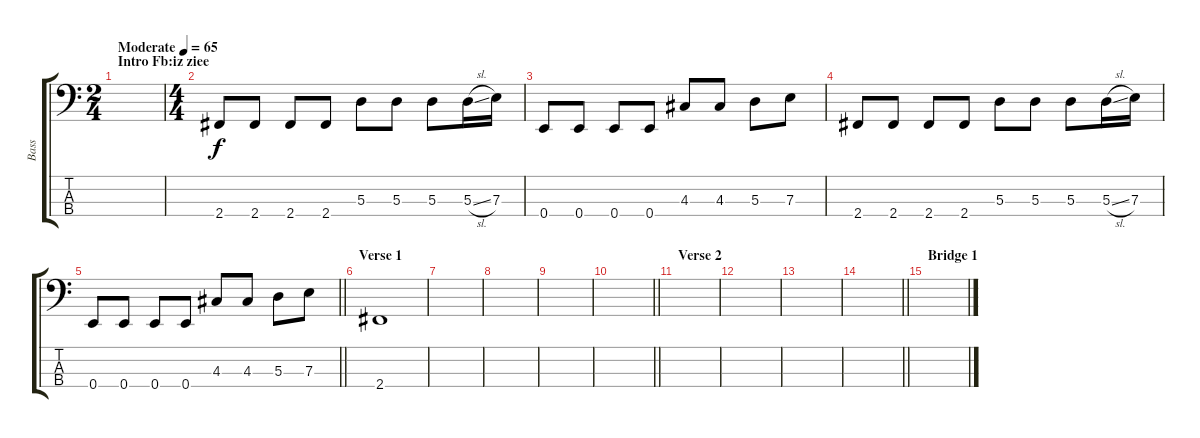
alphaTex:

\track ("Bass" "Bass") {instrument electricbassfinger}
\staff {score tabs}
\tuning (G2 D2 A1 E1) {hide}
\ts (2 4)
\section ("" "Intro Fb:iz ziee")
\tempo (65 "Moderate")
\clef f4
\ks c
|
\ts (4 4)
2.4.8 2.4.8 2.4.8 2.4.8 5.3.8 5.3.8 5.3.8 5.3{sl}.16 7.3.16 |
0.4.8 0.4.8 0.4.8 0.4.8 4.3.8 4.3.8 5.3.8 7.3.8 |
2.4.8 2.4.8 2.4.8 2.4.8 5.3.8 5.3.8 5.3.8 5.3{sl}.16 7.3.16 |
\barLineRight lightlight
0.4.8 0.4.8 0.4.8 0.4.8 4.3.8 4.3.8 5.3.8 7.3.8 |
\section ("" "Verse 1")
2.4.1 |
|
|
|
\barLineRight lightlight
|
\section ("" "Verse 2")
|
|
|
\barLineRight lightlight
|
\section ("" "Bridge 1")
